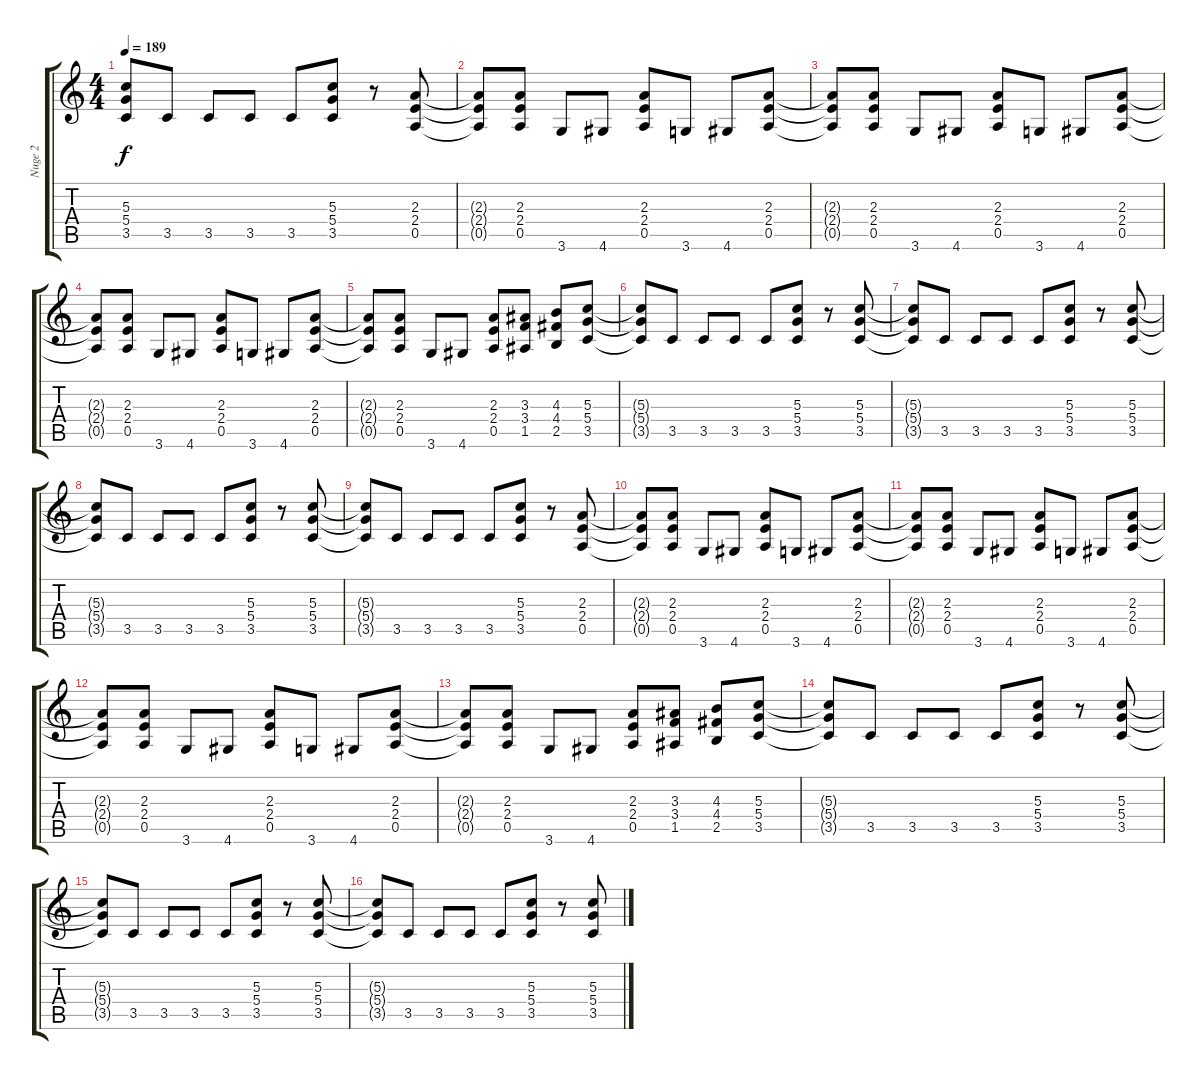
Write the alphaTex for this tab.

\track ("Nuge 2" "Nuge 2") {instrument overdrivenguitar}
\staff {score tabs}
\tuning (E4 B3 G3 D3 A2 E2) {hide}
\ts (4 4)
\tempo 189
\clef g2
\ks c
(5.3{t} 5.4{t} 3.5{t}).8{dy f} 3.5.8 3.5.8 3.5.8 3.5.8 (5.3 5.4 3.5).8 r.8 (2.3 2.4 0.5).8 |
(2.3{t} 2.4{t} 0.5{t}).8 (2.3 2.4 0.5).8 3.6.8 4.6.8 (2.3 2.4 0.5).8 3.6.8 4.6.8 (2.3 2.4 0.5).8 |
(2.3{t} 2.4{t} 0.5{t}).8 (2.3 2.4 0.5).8 3.6.8 4.6.8 (2.3 2.4 0.5).8 3.6.8 4.6.8 (2.3 2.4 0.5).8 |
(2.3{t} 2.4{t} 0.5{t}).8 (2.3 2.4 0.5).8 3.6.8 4.6.8 (2.3 2.4 0.5).8 3.6.8 4.6.8 (2.3 2.4 0.5).8 |
(2.3{t} 2.4{t} 0.5{t}).8 (2.3 2.4 0.5).8 3.6.8 4.6.8 (2.3 2.4 0.5).8 (3.3 3.4 1.5).8 (4.3 4.4 2.5).8 (5.3 5.4 3.5).8 |
(5.3{t} 5.4{t} 3.5{t}).8 3.5.8 3.5.8 3.5.8 3.5.8 (5.3 5.4 3.5).8 r.8 (5.3 5.4 3.5).8 |
(5.3{t} 5.4{t} 3.5{t}).8 3.5.8 3.5.8 3.5.8 3.5.8 (5.3 5.4 3.5).8 r.8 (5.3 5.4 3.5).8 |
(5.3{t} 5.4{t} 3.5{t}).8 3.5.8 3.5.8 3.5.8 3.5.8 (5.3 5.4 3.5).8 r.8 (5.3 5.4 3.5).8 |
(5.3{t} 5.4{t} 3.5{t}).8 3.5.8 3.5.8 3.5.8 3.5.8 (5.3 5.4 3.5).8 r.8 (2.3 2.4 0.5).8 |
(2.3{t} 2.4{t} 0.5{t}).8 (2.3 2.4 0.5).8 3.6.8 4.6.8 (2.3 2.4 0.5).8 3.6.8 4.6.8 (2.3 2.4 0.5).8 |
(2.3{t} 2.4{t} 0.5{t}).8 (2.3 2.4 0.5).8 3.6.8 4.6.8 (2.3 2.4 0.5).8 3.6.8 4.6.8 (2.3 2.4 0.5).8 |
(2.3{t} 2.4{t} 0.5{t}).8 (2.3 2.4 0.5).8 3.6.8 4.6.8 (2.3 2.4 0.5).8 3.6.8 4.6.8 (2.3 2.4 0.5).8 |
(2.3{t} 2.4{t} 0.5{t}).8 (2.3 2.4 0.5).8 3.6.8 4.6.8 (2.3 2.4 0.5).8 (3.3 3.4 1.5).8 (4.3 4.4 2.5).8 (5.3 5.4 3.5).8 |
(5.3{t} 5.4{t} 3.5{t}).8 3.5.8 3.5.8 3.5.8 3.5.8 (5.3 5.4 3.5).8 r.8 (5.3 5.4 3.5).8 |
(5.3{t} 5.4{t} 3.5{t}).8 3.5.8 3.5.8 3.5.8 3.5.8 (5.3 5.4 3.5).8 r.8 (5.3 5.4 3.5).8 |
(5.3{t} 5.4{t} 3.5{t}).8 3.5.8 3.5.8 3.5.8 3.5.8 (5.3 5.4 3.5).8 r.8 (5.3 5.4 3.5).8
